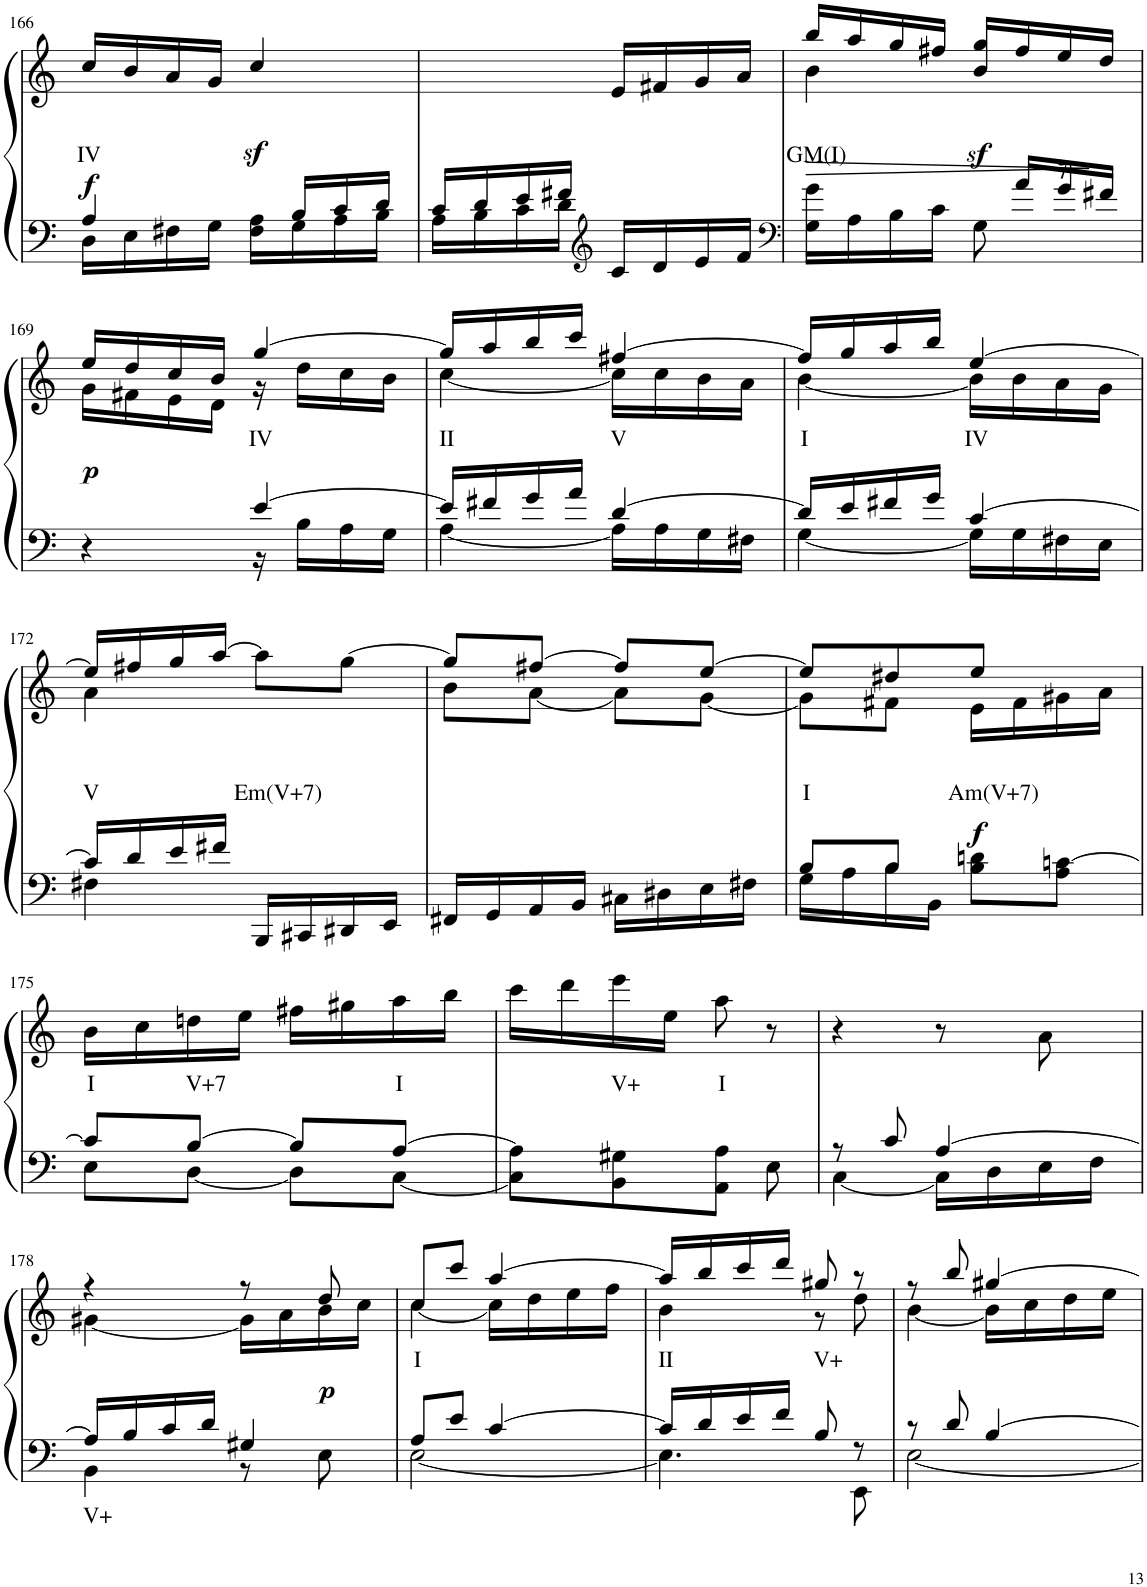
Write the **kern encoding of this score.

**kern	**text	**kern	**text	**dynam
*part1	*part1	*part1	*part1	*part1
*staff2	*staff2	*staff1	*staff1	*staff1/2
*I"Piano	*	*	*	*
*I'Pno	*	*	*	*
!!LO:PB:g=z
*clefF4	*	*clefG2	*	*
*k[]	*	*k[]	*	*
*M2/4	*	*M2/4	*	*
=166	=166	=166	=166	=166
*^	*	*	*	*
!	!	!	!	!LO:LY:b	!LO:DY:b
4A/	16D\LL	.	16cc/LL	IV	f
.	16E\	.	16b/	.	.
.	16F#X\	.	16a/	.	.
.	16G\JJ	.	16g/JJ	.	.
16ryy	16F#\ 16A\LL	.	4ccz</	.	.
16B/LL	16G\	.	.	.	.
16c/	16A\	.	.	.	.
16d/JJ	16B\JJ	.	.	.	.
=167	=167	=167	=167	=167	=167
16c/LL	16A\LL	.	4ryy	.	.
16d/	16B\	.	.	.	.
16e/	16c\	.	.	.	.
16f#X/JJ	16d\JJ	.	.	.	.
*clefG2	*	*	*	*	*
4ryy	16c/LL	.	16e/LL	.	.
.	16d/	.	16f#X/	.	.
.	16e/	.	16g/	.	.
.	16f#/JJ	.	16a/JJ	.	.
=168	=168	=168	=168	=168	=168
*clefF4	*	*	*	*	*
!	!	!	!	!LO:LY:b	!LO:HP:b
*	*	*	*^	*	*
16G\ 16g\LL	16ryy	.	16bb/LL	4b\	GM(I)	>
*v	*v	*	*	*	*	*
16A\	.	16aa/	.	.	.
16B\	.	16gg/	.	.	.
16c\JJ	.	16ff#X/JJ	.	.	.
!	!	!	!	!	!LO:DY:b
8G\	.	16b/ 16gg/LL	4ryy	.	sf
*^	*	*	*	*	*
.	16a/LL	.	16ff#/	.	.	.
8r	16g/	.	16ee/	.	.	.
.	16f#X/JJ	.	16dd/JJ	.	.	]
!!LO:LB:g=z	!!
=169	=169	=169	=169	=169	=169	=169
!	!	!	!	!	!	!LO:DY:b
4r	4ryy	.	16ee/LL	16g\LL	.	p
.	.	.	16dd/	16f#X\	.	.
.	.	.	16cc/	16e\	.	.
.	.	.	16b/JJ	16d\JJ	.	.
!	!	!	!	!	!LO:LY:b	!
[>4e/	16r	.	[4gg/	16r	IV	.
.	16B\LL	.	.	16dd\LL	.	.
.	16A\	.	.	16cc\	.	.
.	16G\JJ	.	.	16b\JJ	.	.
=170	=170	=170	=170	=170	=170	=170
!	!	!	!	!	!LO:LY:b	!
16e/LL]	[4A\	.	16gg/LL]	[4cc\	II	.
16f#X/	.	.	16aa/	.	.	.
16g/	.	.	16bb/	.	.	.
16a/JJ	.	.	16ccc/JJ	.	.	.
!	!	!	!	!	!LO:LY:b	!
[4d/	16A\LL]	.	[4ff#X/	16cc\LL]	V	.
.	16A\	.	.	16cc\	.	.
.	16G\	.	.	16b\	.	.
.	16F#X\JJ	.	.	16a\JJ	.	.
=171	=171	=171	=171	=171	=171	=171
!	!	!	!	!	!LO:LY:b	!
16d/LL]	[4G\	.	16ff#/LL]	[4b\	I	.
16e/	.	.	16gg/	.	.	.
16f#X/	.	.	16aa/	.	.	.
16g/JJ	.	.	16bb/JJ	.	.	.
!	!	!	!	!	!LO:LY:b	!
[4c/	16G\LL]	.	[4ee/	16b\LL]	IV	.
.	16G\	.	.	16b\	.	.
.	16F#X\	.	.	16a\	.	.
.	16E\JJ	.	.	16g\JJ	.	.
!!LO:LB:g=z	!!
=172	=172	=172	=172	=172	=172	=172
!	!	!	!	!	!LO:LY:b	!
16c/LL]	4F#X\	.	16ee/LL]	4a\	V	.
16d/	.	.	16ff#X/	.	.	.
16e/	.	.	16gg/	.	.	.
16f#X/JJ	.	.	[16aa/JJ	.	.	.
!	!	!	!	!	!LO:LY:b	!
16BBB/LL	4ryy	.	8aa\L]	4ryy	Em(V+7)	.
16CC#X/	.	.	.	.	.	.
16DD#X/	.	.	[8gg\J	.	.	.
16EE/JJ	.	.	.	.	.	.
*v	*v	*	*	*	*	*
=173	=173	=173	=173	=173	=173
16FF#X/LL	.	8gg/L]	8b\L	.	.
16GG/	.	.	.	.	.
16AA/	.	[8ff#X/J	[8a\J	.	.
16BB/JJ	.	.	.	.	.
16C#X\LL	.	8ff#/L]	8a\L]	.	.
16D#X\	.	.	.	.	.
16E\	.	[8ee/J	[8g\J	.	.
16F#X\JJ	.	.	.	.	.
=174	=174	=174	=174	=174	=174
*^	*	*	*	*	*
!	!	!	!	!	!LO:LY:b	!
8B/L	16G\LL	.	8ee/L]	8g\L]	I	.
.	16A\	.	.	.	.	.
8B/J	16B\	.	8dd#X/	8f#X\J	.	.
.	16BB\JJ	.	.	.	.	.
!	!	!	!	!	!LO:LY:b	!LO:DY:b
8B\ 8dn\L	4ryy	.	8ee/J	16e\LL	Am(V+7)	f
.	.	.	.	16f#\	.	.
8A\ [>8cn\J	.	.	8ryy	16g#X\	.	.
.	.	.	.	16a\JJ	.	.
!!LO:LB:g=z
=175	=175	=175	=175	=175	=175	=175
!	!	!	!	!	!LO:LY:b	!
*	*	*	*v	*v	*	*
8c/L]	8E\L	.	16b\LL	I	.
.	.	.	16cc\	.	.
!	!	!	!	!LO:LY:b	!
[8B/J	[8D\J	.	16ddn\	V+7	.
.	.	.	16ee\JJ	.	.
8B/L]	8D\L]	.	16ff#X\LL	.	.
.	.	.	16gg#X\	.	.
!	!	!	!	!LO:LY:b	!
[8A/J	[8C\J	.	16aa\	I	.
.	.	.	16bb\JJ	.	.
=176	=176	=176	=176	=176	=176
8A\L]	8C\L]	.	16ccc\LL	.	.
.	.	.	16ddd\	.	.
!	!	!	!	!LO:LY:b	!
8G#X\	8BB\J	.	16eee\	V+	.
.	.	.	16ee\JJ	.	.
!	!	!	!	!LO:LY:b	!
8AA\ 8A\J	4ryy	.	8aa\	I	.
8E\	.	.	8r	.	.
=177	=177	=177	=177	=177	=177
8r	[4C\	.	4r	.	.
8c/	.	.	.	.	.
[4A/	16C\LL]	.	8r	.	.
.	16D\	.	.	.	.
.	16E\	.	8a\	.	.
.	16F\JJ	.	.	.	.
!!LO:LB:g=z
=178	=178	=178	=178	=178	=178
!	!	!LO:LY:b	!	!	!
*	*	*	*^	*	*
16A/LL]	4BB\	V+	4r	[4g#X\	.	.
16B/	.	.	.	.	.	.
16c/	.	.	.	.	.	.
16d/JJ	.	.	.	.	.	.
4G#X/	8r	.	8r	16g#\LL]	.	.
.	.	.	.	16a\	.	.
!	!	!	!	!	!	!LO:DY:b
.	8E\	.	8dd/	16b\	.	p
.	.	.	.	16cc\JJ	.	.
=179	=179	=179	=179	=179	=179	=179
!	!	!	!	!	!LO:LY:b	!
8A/L	[2E\	.	8cc/L	[4cc\	I	.
8e/J	.	.	8ccc/J	.	.	.
[4c/	.	.	[4aa/	16cc\LL]	.	.
.	.	.	.	16dd\	.	.
.	.	.	.	16ee\	.	.
.	.	.	.	16ff\JJ	.	.
=180	=180	=180	=180	=180	=180	=180
!	!	!	!	!	!LO:LY:b	!
16c/LL]	4.E\]	.	16aa/LL]	4b\	II	.
16d/	.	.	16bb/	.	.	.
16e/	.	.	16ccc/	.	.	.
16f/JJ	.	.	16ddd/JJ	.	.	.
!	!	!	!	!	!LO:LY:b	!
8B/	.	.	8gg#X/	8r	V+	.
8r	8EE\	.	8r	8dd\	.	.
=181	=181	=181	=181	=181	=181	=181
8r	[2E\	.	8r	[4b\	.	.
8d/	.	.	8bb/	.	.	.
[4B/	.	.	[4gg#X/	16b\LL]	.	.
.	.	.	.	16cc\	.	.
.	.	.	.	16dd\	.	.
.	.	.	.	16ee\JJ	.	.
*v	*v	*	*	*	*	*
*	*	*v	*v	*	*
=	=	=	=	=
*-	*-	*-	*-	*-
